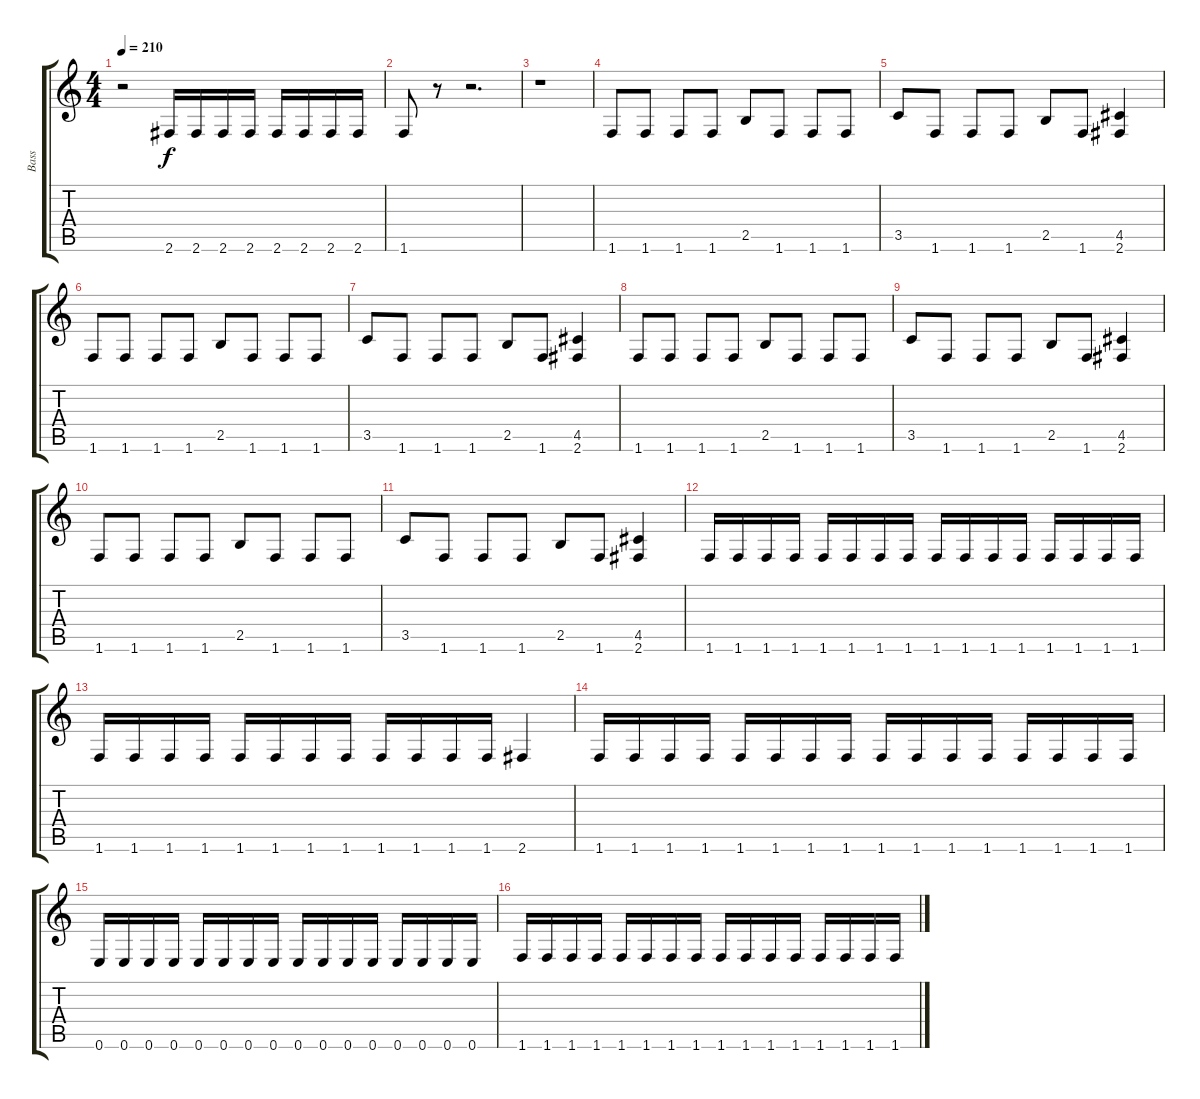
\track ("Bass" "Bass") {instrument electricbasspick}
\staff {score tabs}
\tuning (E4 B3 G3 D3 A2 E2) {hide}
\ts (4 4)
\tempo 210
\clef g2
\ks c
r.2{dy f} 2.6.16 2.6.16 2.6.16 2.6.16 2.6.16 2.6.16 2.6.16 2.6.16 |
1.6.8 r.8 r.2{d} |
r.1 |
1.6.8 1.6.8 1.6.8 1.6.8 2.5.8 1.6.8 1.6.8 1.6.8 |
3.5.8 1.6.8 1.6.8 1.6.8 2.5.8 1.6.8 (4.5 2.6).4 |
1.6.8 1.6.8 1.6.8 1.6.8 2.5.8 1.6.8 1.6.8 1.6.8 |
3.5.8 1.6.8 1.6.8 1.6.8 2.5.8 1.6.8 (4.5 2.6).4 |
1.6.8 1.6.8 1.6.8 1.6.8 2.5.8 1.6.8 1.6.8 1.6.8 |
3.5.8 1.6.8 1.6.8 1.6.8 2.5.8 1.6.8 (4.5 2.6).4 |
1.6.8 1.6.8 1.6.8 1.6.8 2.5.8 1.6.8 1.6.8 1.6.8 |
3.5.8 1.6.8 1.6.8 1.6.8 2.5.8 1.6.8 (4.5 2.6).4 |
1.6.16 1.6.16 1.6.16 1.6.16 1.6.16 1.6.16 1.6.16 1.6.16 1.6.16 1.6.16 1.6.16 1.6.16 1.6.16 1.6.16 1.6.16 1.6.16 |
1.6.16 1.6.16 1.6.16 1.6.16 1.6.16 1.6.16 1.6.16 1.6.16 1.6.16 1.6.16 1.6.16 1.6.16 2.6.4 |
1.6.16 1.6.16 1.6.16 1.6.16 1.6.16 1.6.16 1.6.16 1.6.16 1.6.16 1.6.16 1.6.16 1.6.16 1.6.16 1.6.16 1.6.16 1.6.16 |
0.6.16 0.6.16 0.6.16 0.6.16 0.6.16 0.6.16 0.6.16 0.6.16 0.6.16 0.6.16 0.6.16 0.6.16 0.6.16 0.6.16 0.6.16 0.6.16 |
1.6.16 1.6.16 1.6.16 1.6.16 1.6.16 1.6.16 1.6.16 1.6.16 1.6.16 1.6.16 1.6.16 1.6.16 1.6.16 1.6.16 1.6.16 1.6.16
